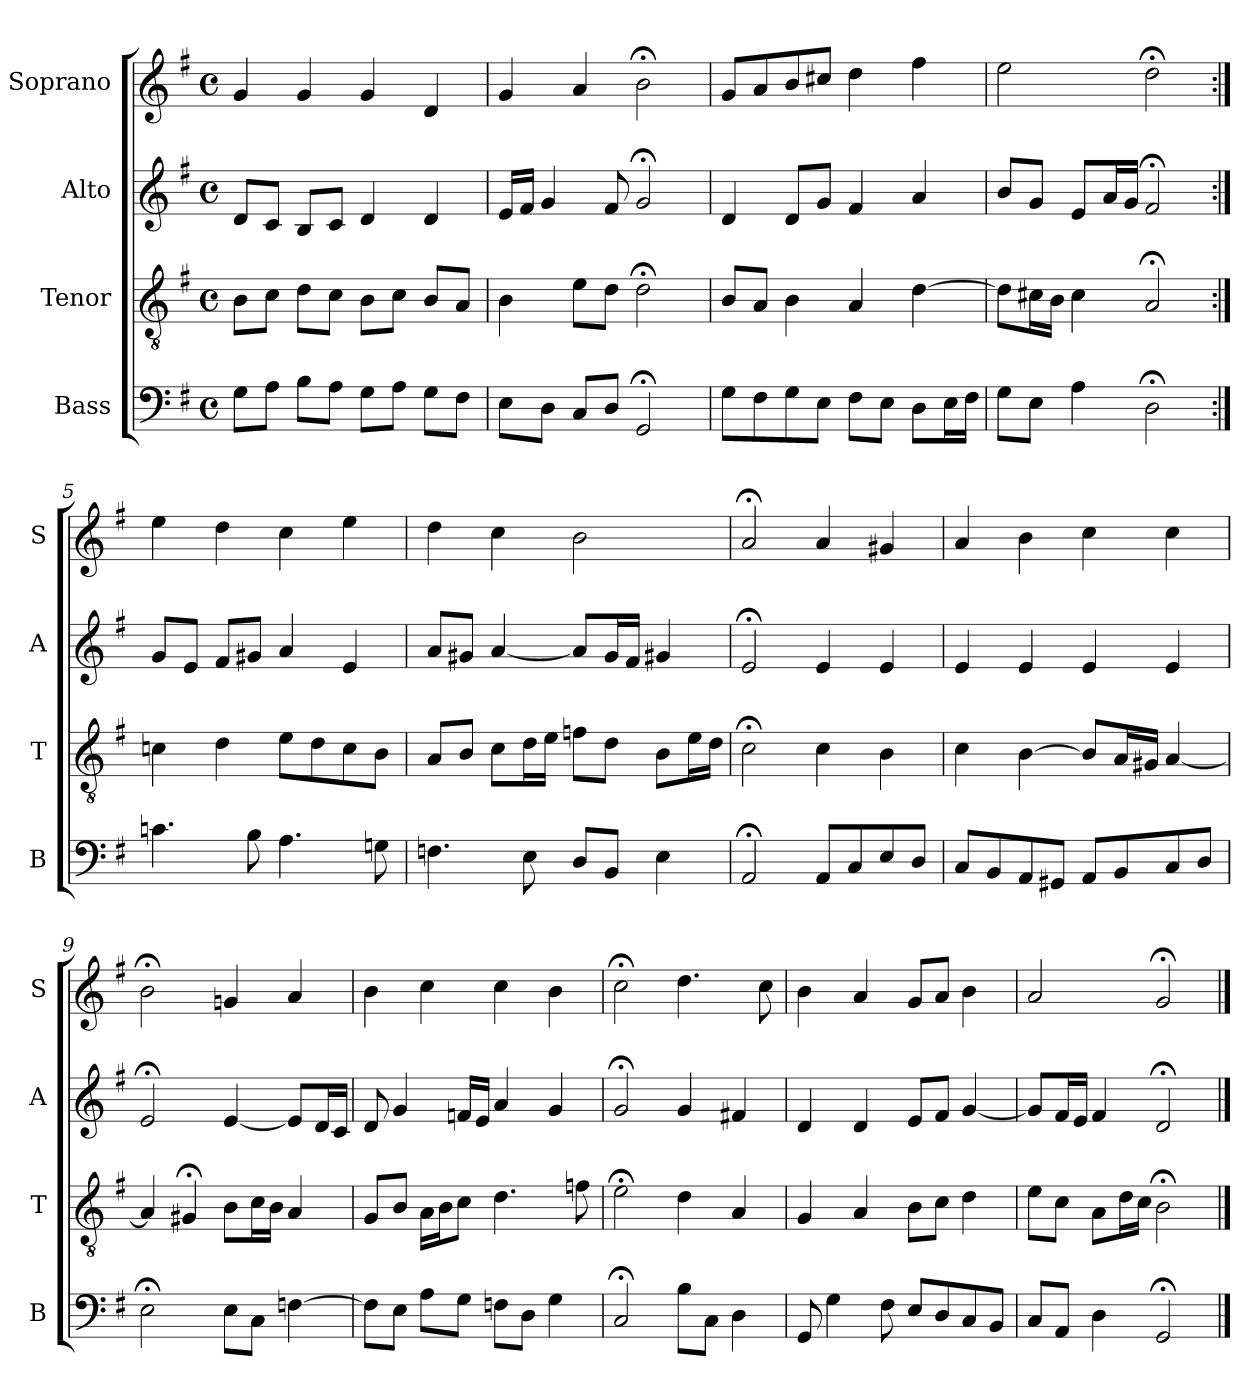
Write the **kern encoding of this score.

**kern	**kern	**kern	**kern
*part4	*part3	*part2	*part1
*staff4	*staff3	*staff2	*staff1
*I"Bass	*I"Tenor	*I"Alto	*I"Soprano
*I'B	*I'T	*I'A	*I'S
*clefF4	*clefGv2	*clefG2	*clefG2
*k[f#]	*k[f#]	*k[f#]	*k[f#]
*G:	*G:	*G:	*G:
*M4/4	*M4/4	*M4/4	*M4/4
*met(c)	*met(c)	*met(c)	*met(c)
*MM100	*MM100	*MM100	*MM100
=1	=1	=1	=1
8GL	8BL	8dL	4g
8AJ	8cJ	8cJ	.
8BL	8dL	8BL	4g
8AJ	8cJ	8cJ	.
8GL	8BL	4d	4g
8AJ	8cJ	.	.
8GL	8BL	4d	4d
8F#J	8AJ	.	.
=2	=2	=2	=2
8EL	4B	16eLL	4g
.	.	16f#JJ	.
8DJ	.	4g	.
8CL	8eL	.	4a
8DJ	8dJ	8f#	.
2GG;<	2d;<	2g;<	2b;<
=3	=3	=3	=3
8GL	8BL	4d	8gL
8F#	8AJ	.	8a
8G	4B	8dL	8b
8EJ	.	8gJ	8cc#XJ
8F#L	4A	4f#	4dd
8EJ	.	.	.
8DL	[4d	4a	4ff#
16EL	.	.	.
16F#JJ	.	.	.
=4	=4	=4	=4
8GL	8dL]	8bL	2ee
8EJ	16c#XL	8gJ	.
.	16BJJ	.	.
4A	4c#	8eL	.
.	.	16aL	.
.	.	16gJJ	.
2D;<	2A;<	2f#;<	2dd;<
=5:|!	=5:|!	=5:|!	=5:|!
4.cn	4cn	8gL	4ee
.	.	8eJ	.
.	4d	8f#L	4dd
8B	.	8g#XJ	.
4.A	8eL	4a	4cc
.	8d	.	.
.	8c	4e	4ee
8Gn	8BJ	.	.
=6	=6	=6	=6
4.Fn	8AL	8aL	4dd
.	8BJ	8g#XJ	.
.	8cL	[4a	4cc
8E	16dL	.	.
.	16eJJ	.	.
8DL	8fnL	8aL]	2b
8BBJ	8dJ	16g#L	.
.	.	16f#JJ	.
4E	8BL	4g#X	.
.	16eL	.	.
.	16dJJ	.	.
=7	=7	=7	=7
2AA;<	2c;<	2e;<	2a;<
8AAL	4c	4e	4a
8C	.	.	.
8E	4B	4e	4g#X
8DJ	.	.	.
=8	=8	=8	=8
8CL	4c	4e	4a
8BB	.	.	.
8AA	[4B	4e	4b
8GG#XJ	.	.	.
8AAL	8BL]	4e	4cc
8BB	16AL	.	.
.	16G#XJJ	.	.
8C	[4A	4e	4cc
8DJ	.	.	.
=9	=9	=9	=9
2E;<	4A]	2e;<	2b;<
.	4G#X;<	.	.
8EL	8BL	[4e	4gn
8CJ	16cL	.	.
.	16BJJ	.	.
[4Fn	4A	8eL]	4a
.	.	16dL	.
.	.	16cJJ	.
=10	=10	=10	=10
8FL]	8GL	8d	4b
8EJ	8BJ	4g	.
8AL	16ALL	.	4cc
.	16BJ	.	.
8GJ	8cJ	16fnLL	.
.	.	16eJJ	.
8FnL	4.d	4a	4cc
8DJ	.	.	.
4G	.	4g	4b
.	8fn	.	.
=11	=11	=11	=11
2C;<	2e;<	2g;<	2cc;<
8BL	4d	4g	4.dd
8CJ	.	.	.
4D	4A	4f#X	.
.	.	.	8cc
=12	=12	=12	=12
8GG	4G	4d	4b
4G	.	.	.
.	4A	4d	4a
8F#	.	.	.
8EL	8BL	8eL	8gL
8D	8cJ	8f#J	8aJ
8C	4d	[4g	4b
8BBJ	.	.	.
=13	=13	=13	=13
8CL	8eL	8gL]	2a
8AAJ	8cJ	16f#L	.
.	.	16eJJ	.
4D	8AL	4f#	.
.	16dL	.	.
.	16cJJ	.	.
2GG;<	2B;<	2d;<	2g;<
==	==	==	==
*-	*-	*-	*-
